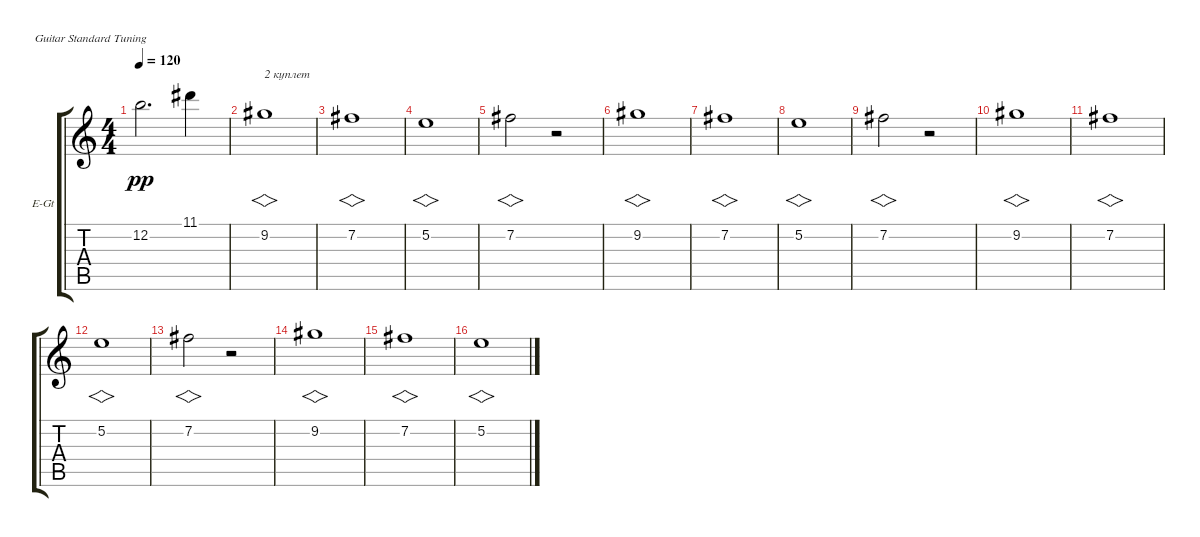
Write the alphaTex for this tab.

\defaultSystemsLayout 4
\bracketExtendMode groupsimilarinstruments
\firstSystemTrackNameOrientation horizontal
\otherSystemsTrackNameOrientation horizontal
\track ("Guitar 2" "E-Gt") {instrument electricguitarclean}
\staff {score tabs}
\tuning (E4 B3 G3 D3 A2 E2)
\ts (4 4)
\tempo 120
\clef g2
\ks c
12.2{t}.2{d dy pp} 11.1.4 |
9.2.1{vs txt "2 куплет"} |
7.2.1{vs} |
5.2.1{vs} |
7.2.2{vs} r.2 |
9.2.1{vs} |
7.2.1{vs} |
5.2.1{vs} |
7.2.2{vs} r.2 |
9.2.1{vs} |
7.2.1{vs} |
5.2.1{vs} |
7.2.2{vs} r.2 |
9.2.1{vs} |
7.2.1{vs} |
5.2.1{vs}
